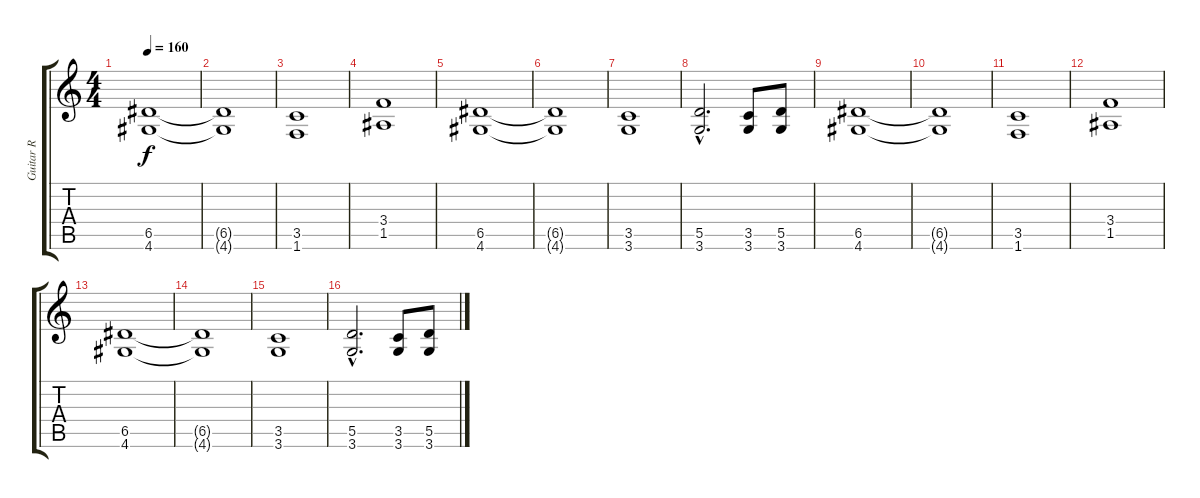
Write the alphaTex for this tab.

\track ("Guitar R" "Guitar R") {instrument distortionguitar}
\staff {score tabs}
\tuning (E4 B3 G3 D3 A2 E2) {hide}
\ts (4 4)
\tempo 160
\clef g2
\ks c
(6.5 4.6).1{dy f} |
(6.5{t} 4.6{t}).1 |
(3.5 1.6).1 |
(3.4 1.5).1 |
(6.5 4.6).1 |
(6.5{t} 4.6{t}).1 |
(3.5 3.6).1 |
(5.5{hac} 3.6{hac}).2{d} (3.5 3.6).8 (5.5 3.6).8 |
(6.5 4.6).1 |
(6.5{t} 4.6{t}).1 |
(3.5 1.6).1 |
(3.4 1.5).1 |
(6.5 4.6).1 |
(6.5{t} 4.6{t}).1 |
(3.5 3.6).1 |
(5.5{hac} 3.6{hac}).2{d} (3.5 3.6).8 (5.5 3.6).8
